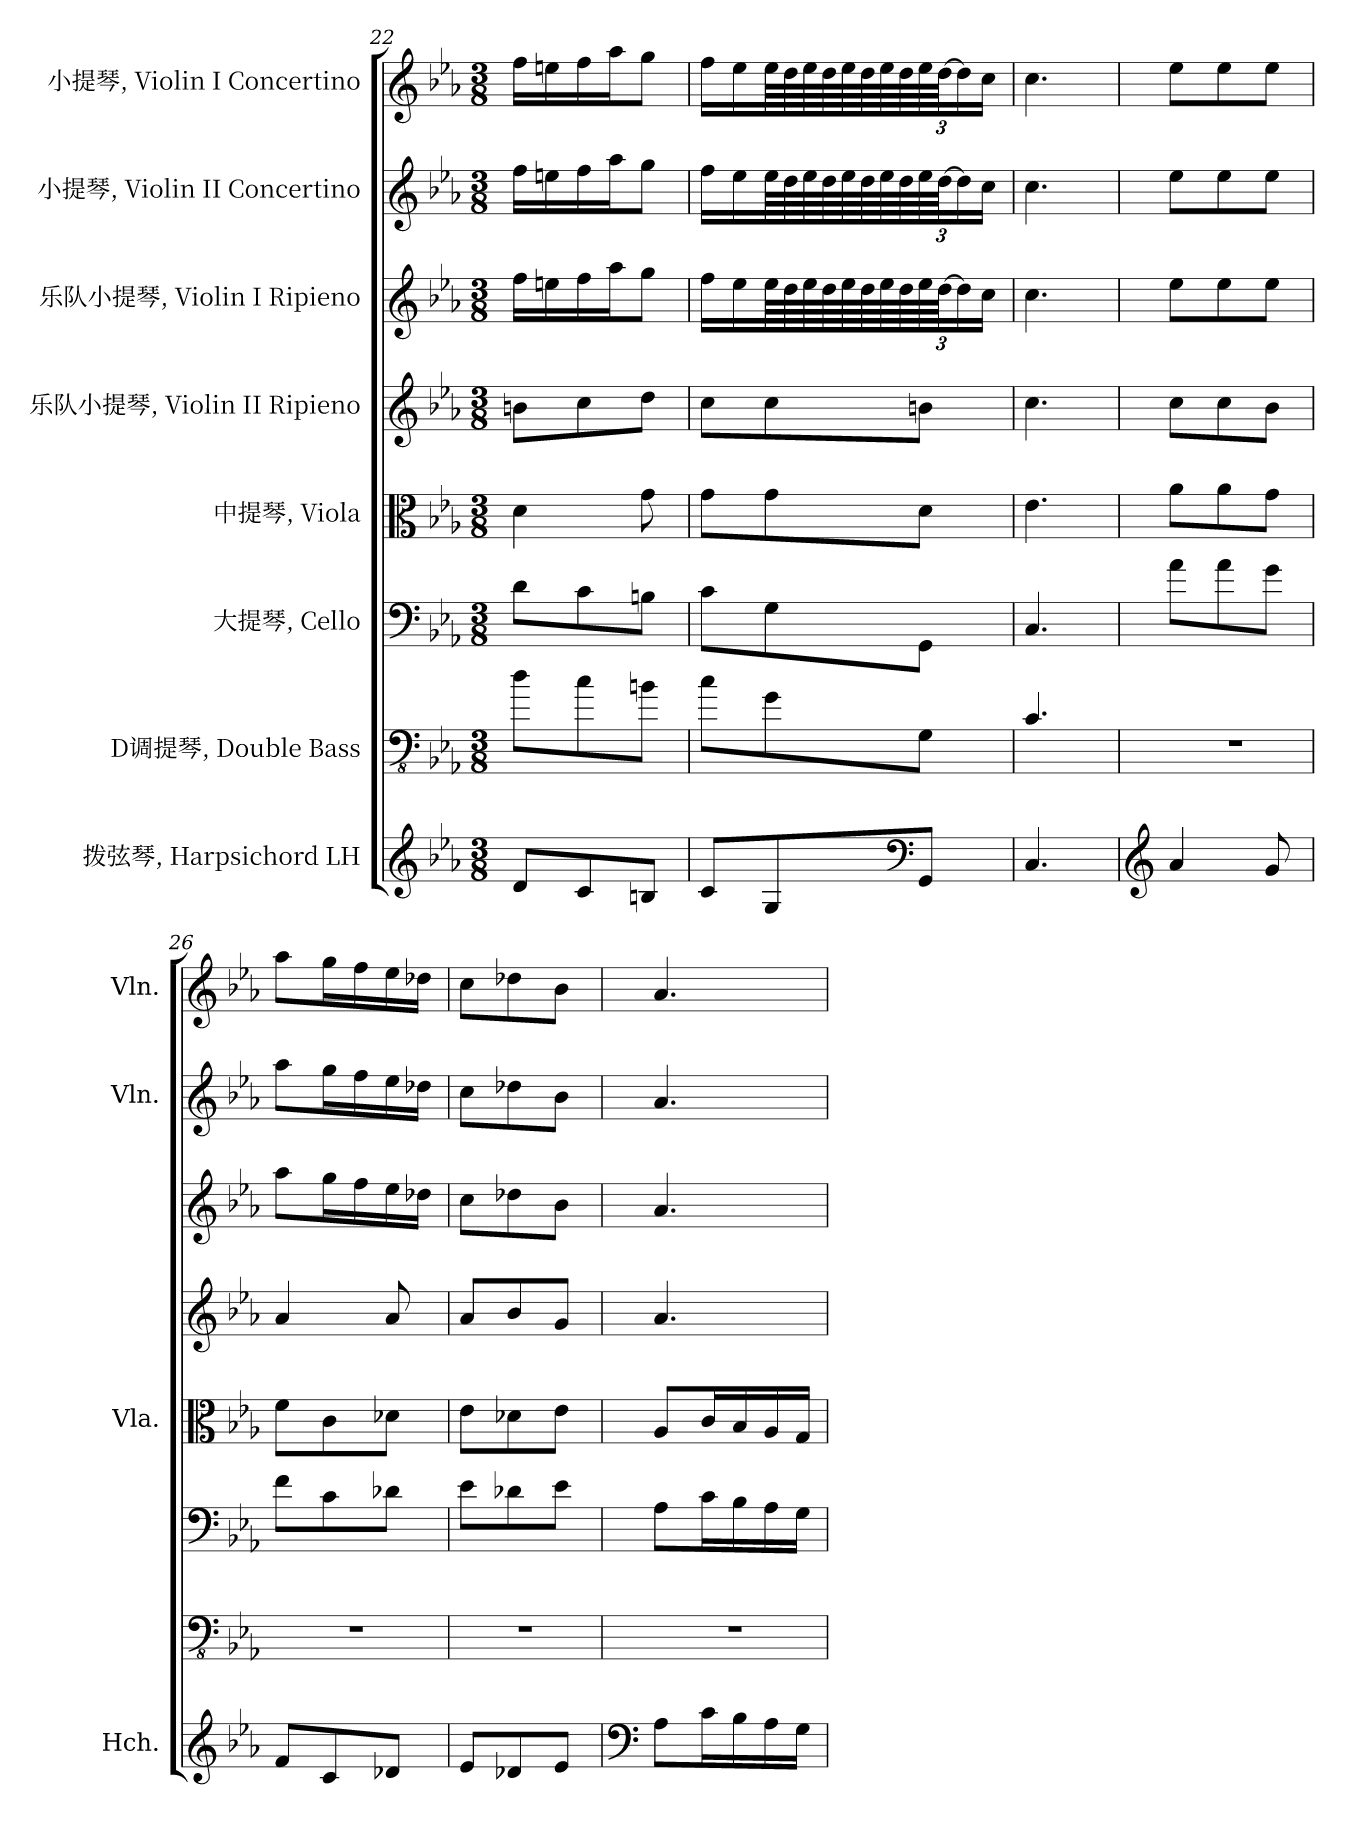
**kern	**kern	**kern	**kern	**kern	**kern	**kern	**kern
*part8	*part7	*part6	*part5	*part4	*part3	*part2	*part1
*staff8	*staff7	*staff6	*staff5	*staff4	*staff3	*staff2	*staff1
*I"拨弦琴, Harpsichord LH	*I"D调提琴, Double Bass	*I"大提琴, Cello	*I"中提琴, Viola	*I"乐队小提琴, Violin II Ripieno	*I"乐队小提琴, Violin I Ripieno	*I"小提琴, Violin II Concertino	*I"小提琴, Violin I Concertino
*I'Hch.	*	*	*I'Vla.	*	*	*I'Vln.	*I'Vln.
!!LO:PB:g=z
*clefG2	*clefFv4	*clefF4	*clefC3	*clefG2	*clefG2	*clefG2	*clefG2
*	*ITrd7c12	*	*	*	*	*	*
*k[b-e-a-]	*k[b-e-a-]	*k[b-e-a-]	*k[b-e-a-]	*k[b-e-a-]	*k[b-e-a-]	*k[b-e-a-]	*k[b-e-a-]
*M3/8	*M3/8	*M3/8	*M3/8	*M3/8	*M3/8	*M3/8	*M3/8
=22	=22	=22	=22	=22	=22	=22	=22
8d/L	8D\L	8d\L	4d\	8bn\L	16ff\LL	16ff\LL	16ff\LL
.	.	.	.	.	16een\	16een\	16een\
8c/	8C\	8c\	.	8cc\	16ff\	16ff\	16ff\
.	.	.	.	.	16aa-\J	16aa-\J	16aa-\J
8Bn/J	8BBn\J	8Bn\J	8g\	8dd\J	8gg\J	8gg\J	8gg\J
=23	=23	=23	=23	=23	=23	=23	=23
8c/L	8C\L	8c\L	8g\L	8cc\L	16ff\LL	16ff\LL	16ff\LL
.	.	.	.	.	16ee-\	16ee-\	16ee-\
*	*	*	*	*	*	*	*MM35
8G/	8GG\	8G\	8g\	8cc\	64ee-\LL	64ee-\LL	64ee-\LL
.	.	.	.	.	64dd\	64dd\	64dd\
.	.	.	.	.	64ee-\	64ee-\	64ee-\
*	*	*	*	*	*	*	*MM45
.	.	.	.	.	64dd\	64dd\	64dd\
.	.	.	.	.	64ee-\	64ee-\	64ee-\
.	.	.	.	.	64dd\	64dd\	64dd\
.	.	.	.	.	64ee-\	64ee-\	64ee-\
*	*	*	*	*	*	*	*MM40
.	.	.	.	.	64dd\	64dd\	64dd\
*clefF4	*	*	*	*	*	*	*
*	*	*	*	*	*Xbrackettup	*Xbrackettup	*Xbrackettup
8GG/J	8GGG\J	8GG\J	8d\J	8bn\J	96ee-\	96ee-\	96ee-\
.	.	.	.	.	[96dd\JJ	[96dd\JJ	[96dd\JJ
.	.	.	.	.	24dd\]	24dd\]	24dd\]
.	.	.	.	.	16cc\JJ	16cc\JJ	16cc\JJ
=24	=24	=24	=24	=24	=24	=24	=24
4.C/	4.CC/	4.C/	4.e-\	4.cc\	4.cc\	4.cc\	4.cc\
=25	=25	=25	=25	=25	=25	=25	=25
*clefG2	*	*	*	*	*	*	*
4a-/	4.r	8a-\L	8a-\L	8cc\L	8ee-\L	8ee-\L	8ee-\L
.	.	8a-\	8a-\	8cc\	8ee-\	8ee-\	8ee-\
8g/	.	8g\J	8g\J	8b-\J	8ee-\J	8ee-\J	8ee-\J
=26	=26	=26	=26	=26	=26	=26	=26
8f/L	4.r	8f\L	8f\L	4a-/	8aa-\L	8aa-\L	8aa-\L
8c/	.	8c\	8c\	.	16gg\L	16gg\L	16gg\L
.	.	.	.	.	16ff\	16ff\	16ff\
8d-X/J	.	8d-X\J	8d-X\J	8a-/	16ee-\	16ee-\	16ee-\
.	.	.	.	.	16dd-X\JJ	16dd-X\JJ	16dd-X\JJ
!!LO:PB:g=z
=27	=27	=27	=27	=27	=27	=27	=27
8e-/L	4.r	8e-\L	8e-\L	8a-/L	8cc\L	8cc\L	8cc\L
8d-X/	.	8d-X\	8d-X\	8b-/	8dd-X\	8dd-X\	8dd-X\
8e-/J	.	8e-\J	8e-\J	8g/J	8b-\J	8b-\J	8b-\J
=28	=28	=28	=28	=28	=28	=28	=28
*clefF4	*	*	*	*	*	*	*
8A-\L	4.r	8A-\L	8A-/L	4.a-/	4.a-/	4.a-/	4.a-/
16c\L	.	16c\L	16c/L	.	.	.	.
16B-\	.	16B-\	16B-/	.	.	.	.
16A-\	.	16A-\	16A-/	.	.	.	.
16G\JJ	.	16G\JJ	16G/JJ	.	.	.	.
=	=	=	=	=	=	=	=
*-	*-	*-	*-	*-	*-	*-	*-
